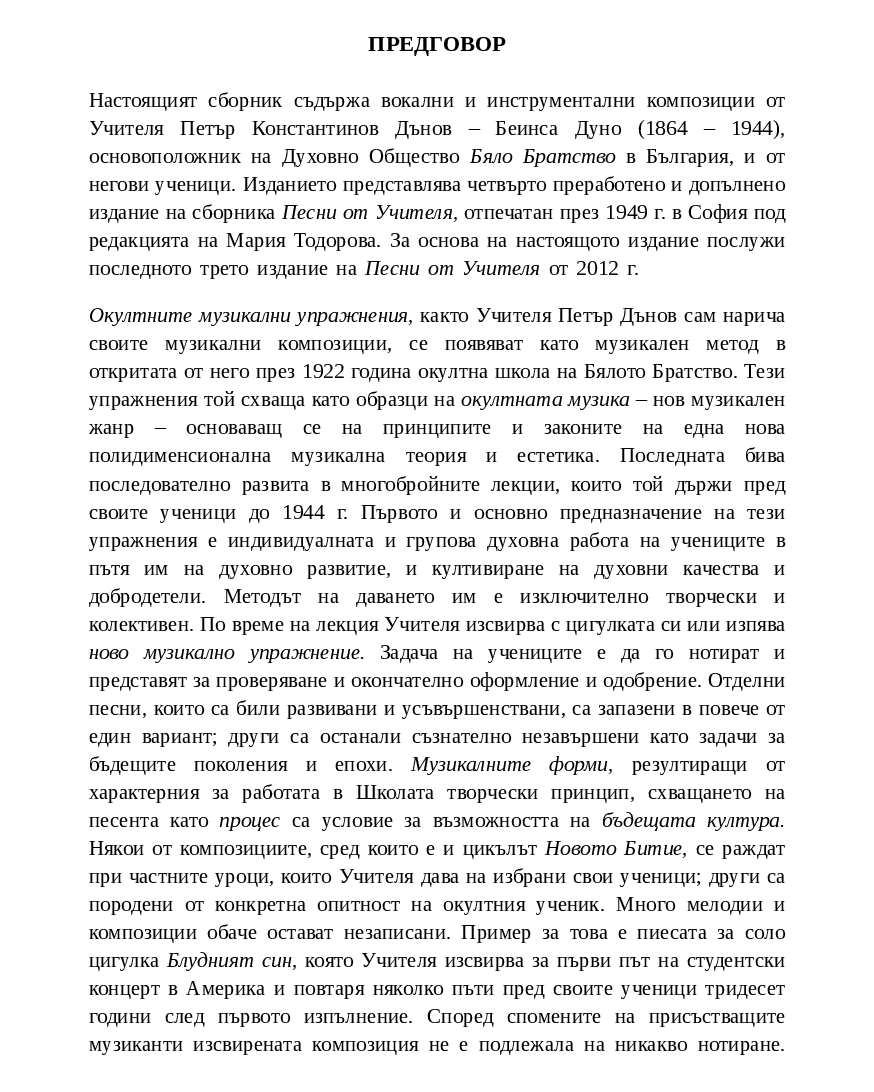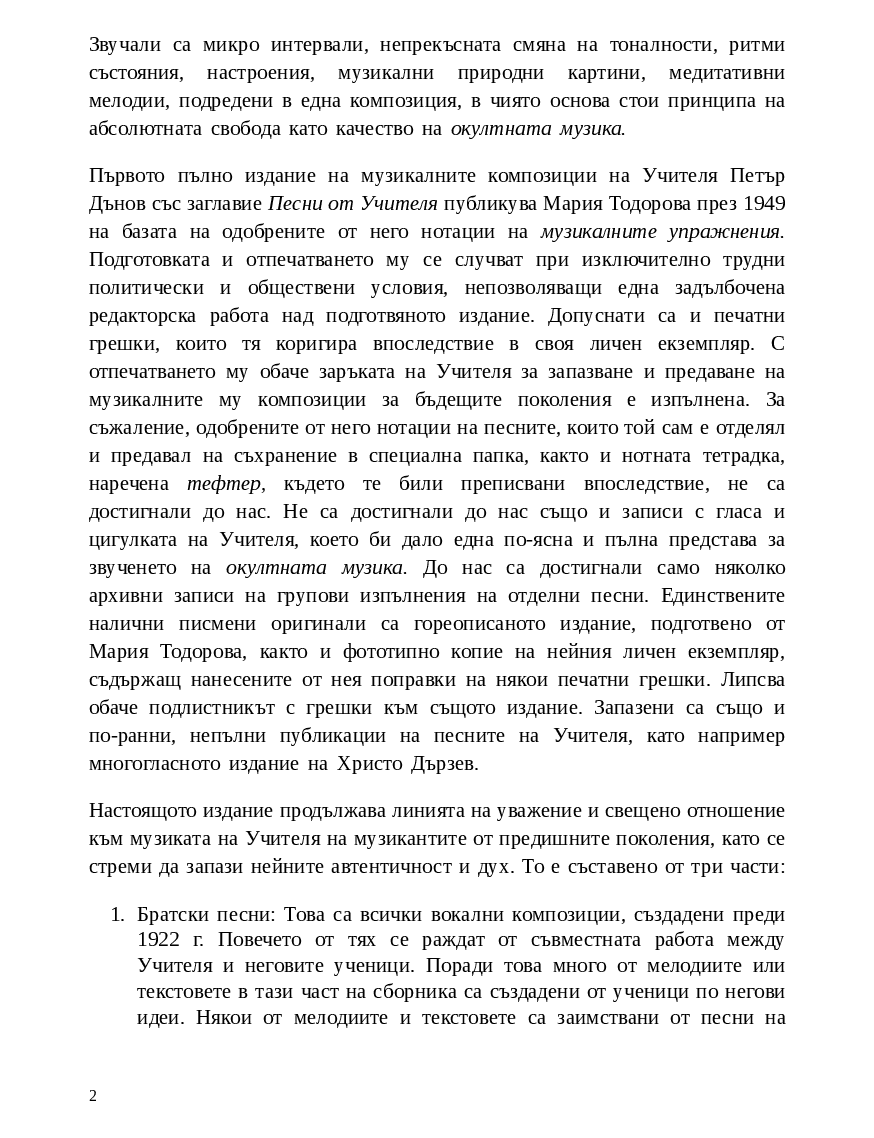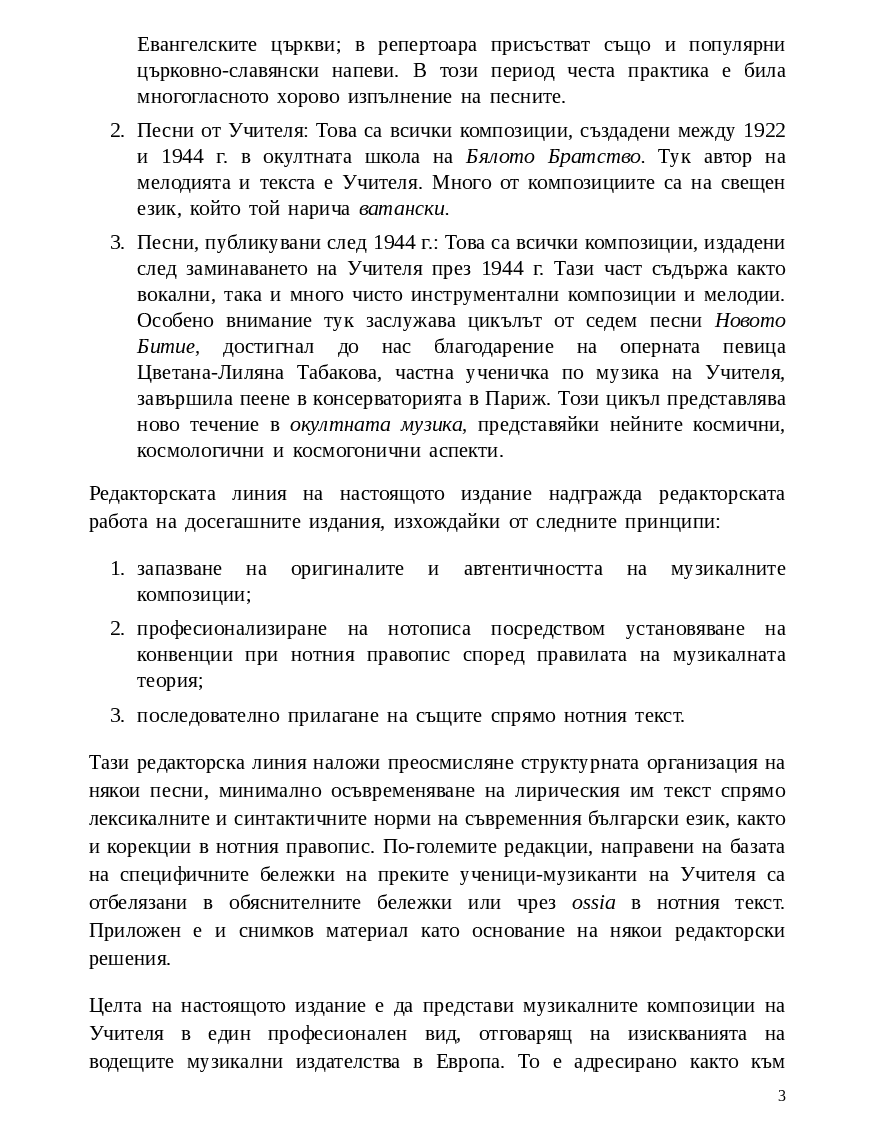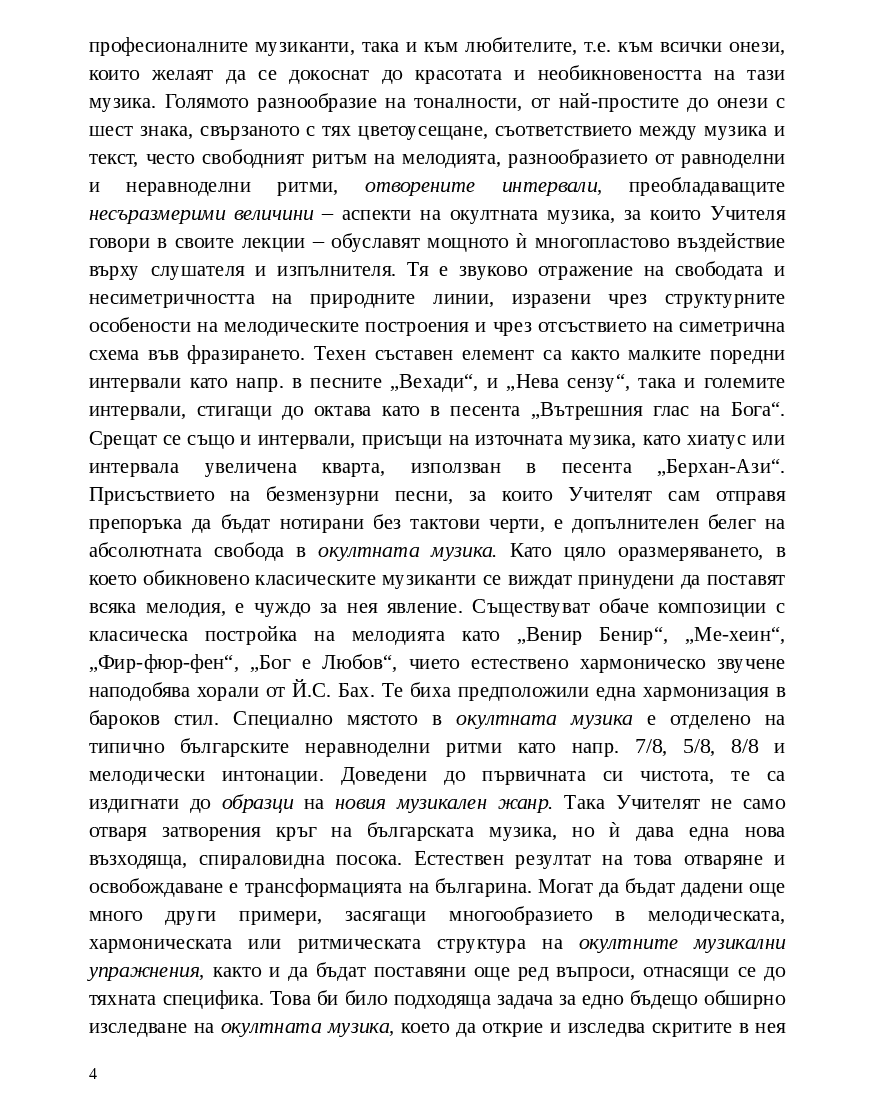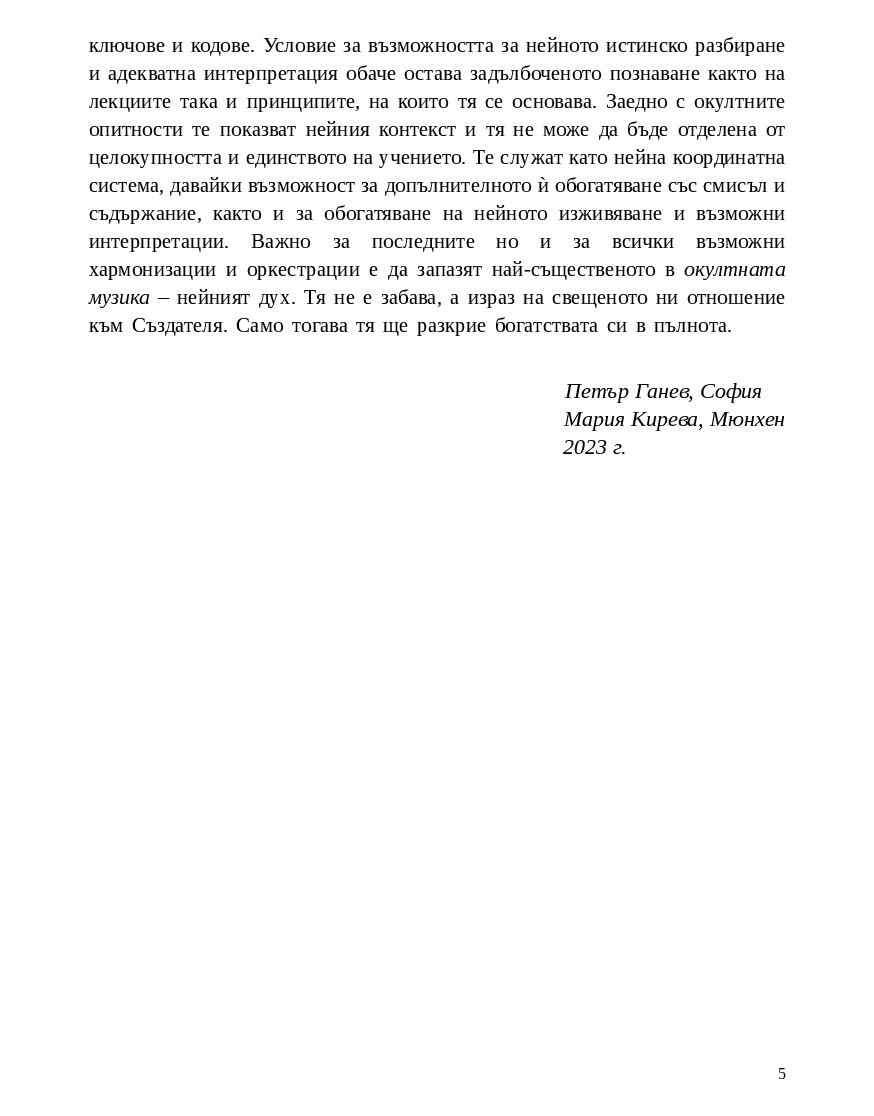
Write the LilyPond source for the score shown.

\version "2.24.2"

% include paper part and global functions
\include "include/globals.ily"

\bookpart {
  \paper {
    print-all-headers = ##f
    print-page-number = ##t
    print-first-page-number = ##f

    % put page numbers on the bottom
    oddHeaderMarkup = \markup ""
    evenHeaderMarkup = \markup ""
    oddFooterMarkup = \markup
    \fill-line {
      ""
      \if \should-print-page-number \fromproperty #'page:page-number-string
    }
    evenFooterMarkup = \markup
    \fill-line {
      \if \should-print-page-number \fromproperty #'page:page-number-string
      ""
    }

    left-margin = 1.5\cm
    right-margin = 1.5\cm
    top-margin = 1.6\cm
    bottom-margin = 1.2\cm
    ragged-bottom = ##t % do not spread the staves to fill the whole vertical space


  }

  \tocItem \markup "Предговор"
  \markup \fontsize  #+3.0 { \fill-line \bold {"ПРЕДГОВОР"} }

  \markup \fontsize #+2.5 {
    \vspace #1.5 \override #'(baseline-skip . 2.7)
    \justify {
      Настоящият сборник съдържа вокални и инструментални композиции от Учителя Петър Константинов Дънов – 
      Беинса Дуно (1864 – 1944), основоположник на Духовно Общество \italic {Бяло Братство} в България, и от негови 
      ученици. Изданието представлява четвърто преработено и допълнено издание на сборника \italic {Песни от Учителя,} 
      отпечатан през 1949 г. в София под редакцията на Мария Тодорова. За основа на настоящото издание послужи
      последното трето издание на \italic {Песни от Учителя} от 2012 г.
    }
  }
  \markup \fontsize #+2.5 {
    \vspace #1.2 \override #'(baseline-skip . 2.7)
    \justify {
      \italic {Окултните} \italic {музикални} \italic {упражнения,} както Учителя Петър Дънов сам нарича своите музикални композиции, се появяват
      като музикален метод в откритата от него през 1922 година окултна школа на Бялото Братство. Тези упражнения 
      той схваща като образци на \italic {окултната} \italic {музика} – нов музикален жанр – основаващ се на принципите и законите на 
      една нова полидименсионална  музикална теория и естетика. Последната бива последователно развита в многобройните
      лекции, които той държи пред своите ученици до 1944 г. Първото и основно предназначение на тези упражнения е 
      индивидуалната и групова духовна работа на учениците в пътя им на духовно развитие, и култивиране на духовни
      качества и добродетели. Методът на даването им е изключително творчески и колективен. По време на лекция Учителя
      изсвирва с цигулката си или изпява \italic {ново} \italic {музикално} \italic {упражнение.} Задача на учениците е да го нотират и представят 
      за проверяване и окончателно оформление и одобрение. Отделни песни, които са били развивани и усъвършенствани,
      са запазени в повече от един вариант; други са останали съзнателно незавършени като задачи за бъдещите поколения
      и епохи. \italic {Музикалните} \italic {форми,} резултиращи от характерния за работата в Школата творчески принцип, схващането на 
      песента като \italic {процес} са условие за възможността на \italic {бъдещата} \italic {култура.} Някои от композициите, сред които е и 
      цикълът \italic {Новото} \italic {Битие,} се раждат при частните уроци, които Учителя дава на избрани свои ученици; други са 
      породени от конкретна опитност на окултния ученик. Много мелодии и композиции обаче остават незаписани. Пример
      за това е пиесата за соло цигулка \italic {Блудният} \italic {син,} която Учителя изсвирва за първи път на студентски концерт в 
      Америка и повтаря няколко пъти пред своите ученици тридесет години след първото изпълнение. Според спомените на 
      присъстващите \justify-line {музиканти изсвирената композиция не е подлежала на никакво нотиране.} 
    }
  }
  
  \markup \fontsize #+2.5 {
    \vspace #0 \override #'(baseline-skip . 2.7)
    \justify {
      Звучали са микро интервали, непрекъсната смяна на тоналности, ритми състояния, настроения, музикални природни картини, 
      медитативни мелодии, подредени в една композиция, в чиято основа стои принципа на абсолютната свобода като качество на 
      \italic{окултната} \italic {музика.}  
    }
  }

  \markup \fontsize #+2.5 {
    \vspace #1.2 \override #'(baseline-skip . 2.7)
    \justify {
      Първото пълно издание на музикалните композиции на Учителя Петър Дънов със заглавие \italic {Песни} \italic {от} \italic {Учителя} публикува 
      Мария Тодорова през 1949 на базата на одобрените от него нотации на \italic {музикалните} \italic {упражнения.} Подготовката и 
      отпечатването му се случват при изключително трудни политически и обществени условия, непозволяващи една 
      задълбочена редакторска работа над подготвяното издание. Допуснати са и печатни грешки, които тя коригира 
      впоследствие в своя личен екземпляр. С отпечатването му обаче заръката на Учителя за запазване и предаване на 
      музикалните му композиции за бъдещите поколения е изпълнена. За съжаление, одобрените от него нотации на 
      песните, които той сам е отделял и предавал на съхранение в специална папка, както и нотната тетрадка, 
      наречена \italic {тефтер,} където те били преписвани впоследствие, не са достигнали до нас. Не са достигнали до нас също
      и записи с гласа и цигулката на Учителя, което би дало една по-ясна и пълна представа за звученето на \italic {окултната}
      \italic {музика.} До нас са достигнали само няколко архивни записи на групови изпълнения на отделни песни. Единствените 
      налични писмени оригинали са гореописаното издание, подготвено от Мария Тодорова, както и фототипно копие на 
      нейния личен екземпляр, съдържащ нанесените от нея поправки на някои печатни грешки. Липсва обаче подлистникът
      с грешки към същото издание. Запазени са също и по-ранни, непълни публикации на песните на Учителя, като 
      например многогласното издание на Христо Дързев.    
    }
  }

  \markup \fontsize #+2.5 {
    \vspace #1.2 \override #'(baseline-skip . 2.7)
    \justify {
      Настоящото издание продължава линията на уважение и свещено отношение към музиката на Учителя на музикантите от 
      предишните поколения, като се стреми да запази нейните автентичност и дух. То е съставено от три части:    
    }
  }

  \markup \override #'(line-width . 62.5) \fontsize  #+2.5 {
    \vspace #1.2 \override #'(baseline-skip . 2.5) \column {
      "    1."
    }
    \hspace #0.5
    \override #'(baseline-skip . 2.5) \column {
      \justify {
        Братски песни: Това са всички вокални композиции, създадени преди 1922 г. Повечето от тях се 
        раждат от съвместната работа между Учителя и неговите ученици. Поради това много от мелодиите или текстовете в
        тази част на сборника са създадени от ученици по негови \justify-line {идеи. Някои от мелодиите и текстовете са заимствани 
        от песни на}
      }
    }
  }

  \markup \override #'(line-width . 62.5) \fontsize  #+2.5 {
    \override #'(baseline-skip . 2.5) \column {
      "       "
    }
    \hspace #0.5
    \override #'(baseline-skip . 2.5) \column {
      \justify {
        Евангелските църкви; в репертоара присъстват също и популярни църковно-славянски напеви. В този 
        период честа практика е била многогласното хорово изпълнение на песните.
      }
    }
  }

  \markup \override #'(line-width . 62.5) \fontsize  #+2.5 {
    \vspace #0.8 \override #'(baseline-skip . 2.5) \column {
      "    2."
    }
    \hspace #0.5
    \override #'(baseline-skip . 2.5) \column {
      \justify {
        Песни от Учителя: Това са всички композиции, създадени между 1922 и 1944 г. в окултната школа на \italic {Бялото}
        \italic {Братство.} Тук автор на мелодията и текста е Учителя. Много от композициите са на свещен език, който той 
        нарича \italic {ватански.}      
      }
    }
  }

  \markup \override #'(line-width . 62.5) \fontsize  #+2.5 {
    \vspace #0.8 \override #'(baseline-skip . 2.5) \column {
      "    3."
    }
    \hspace #0.5
    \override #'(baseline-skip . 2.5) \column {
      \justify {
        Песни, публикувани след 1944 г.: Това са всички композиции, издадени след заминаването на Учителя през 1944 г. 
        Тази част съдържа както вокални, така и много чисто инструментални композиции и мелодии. Особено внимание тук 
        заслужава цикълът от седем песни \italic {Новото} \italic{Битие,} достигнал до нас благодарение на оперната певица Цветана-Лиляна
        Табакова, частна ученичка по музика на Учителя, завършила пеене в консерваторията в Париж. Този цикъл 
        представлява ново течение в \italic {окултната} \italic {музика,} представяйки нейните космични, космологични и космогонични 
        аспекти.      
      }
    }
  }

  \markup \fontsize #+2.5 {
    \vspace #1.2 \override #'(baseline-skip . 2.7)
    \justify {
      Редакторската линия на настоящото издание надгражда редакторската работа на досегашните издания, изхождайки 
      от следните принципи:    
    }
  }

  \markup \override #'(line-width . 62.5) \fontsize  #+2.5 {
    \vspace #1.2 \override #'(baseline-skip . 2.5) \column {
      "    1."
    }
    \hspace #0.5
    \override #'(baseline-skip . 2.5) \column {
      \justify {
        запазване на оригиналите и автентичността на музикалните композиции;
      }
    }
  }

  \markup \override #'(line-width . 62.5) \fontsize  #+2.5 {
    \vspace #0.8 \override #'(baseline-skip . 2.5) \column {
      "    2."
    }
    \hspace #0.5
    \override #'(baseline-skip . 2.5) \column {
      \justify {
        професионализиране на нотописа посредством установяване на 
        конвенции при нотния правопис според правилата на музикалната теория;
      }
    }
  }

  \markup \override #'(line-width . 62.5) \fontsize  #+2.5 {
    \vspace #0.8 \override #'(baseline-skip . 2.5) \column {
      "    3."
    }
    \hspace #0.5
    \override #'(baseline-skip . 2.5) \column {
      \justify {
        последователно прилагане на същите спрямо нотния текст.      
      }
    }
  }

  \markup \fontsize #+2.5 {
    \vspace #1.2 \override #'(baseline-skip . 2.7)
    \justify {
      Тази редакторска линия наложи преосмисляне структурната организация на някои песни, минимално 
      осъвременяване на лирическия им текст спрямо лексикалните и синтактичните норми на съвременния
      български език, както и корекции в нотния правопис. По-големите редакции, направени на базата 
      на специфичните бележки на преките ученици-музиканти на Учителя са отбелязани в обяснителните 
      бележки или чрез \italic {ossia} в нотния текст. Приложен е и снимков материал като основание на някои 
      редакторски решения.    
    }
  }

  \markup \fontsize #+2.5 {
    \vspace #1.2 \override #'(baseline-skip . 2.7)
    \justify {
      Целта на настоящото издание е да представи музикалните композиции на Учителя в един професионален
      вид, отговарящ на изискванията на \justify-line {водещите музикални издателства в Европа. То е адресирано както към}
    }
  }

  \markup \fontsize #+2.5 {
    \vspace #1.2 \override #'(baseline-skip . 2.7)
    \justify {
      професионалните музиканти, така и към любителите, т.е. към всички онези, които желаят да се докоснат до
      красотата и необикновеността на тази музика. Голямото разнообразие на тоналности, от най-простите до 
      онези с шест знака, свързаното с тях цветоусещане, съответствието между музика и текст, често свободният
      ритъм на мелодията, разнообразието от равноделни и неравноделни ритми, \italic {отворените} \italic {интервали,} 
      преобладаващите \italic {несъразмерими} \italic {величини} – аспекти на окултната музика, за които Учителя говори в своите 
      лекции – обуславят мощното ѝ многопластово въздействие върху слушателя и изпълнителя. Тя е звуково 
      отражение на свободата и несиметричността на природните линии, изразени чрез структурните особености
      на мелодическите построения и чрез отсъствието на симетрична схема във фразирането. Техен съставен
      елемент са както малките поредни интервали като напр. в песните „Вехади“, и „Нева сензу“, така и големите
      интервали, стигащи до октава като в песента „Вътрешния глас на Бога“. Срещат се също и интервали, присъщи
      на източната музика, като хиатус или интервала увеличена кварта, използван в песента „Берхан-Ази“. 
      Присъствието на безмензурни песни, за които Учителят сам отправя препоръка да бъдат нотирани без тактови
      черти, е допълнителен белег на абсолютната свобода в \italic {окултната} \italic {музика.} Като цяло оразмеряването, в което
      обикновено класическите музиканти се виждат принудени да поставят всяка мелодия, е чуждо за нея явление.
      Съществуват обаче композиции с класическа постройка на мелодията като „Венир Бенир“, „Ме-хеин“, 
      „Фир-фюр-фен“, „Бог е Любов“, чието естествено хармоническо звучене наподобява хорали от Й.С. Бах.
       Те биха предположили една хармонизация в бароков стил. Специално мястото в \italic {окултната} \italic {музика} е отделено
       на типично българските неравноделни ритми като напр. 7/8, 5/8, 8/8 и мелодически интонации. Доведени до
       първичната си чистота, те са издигнати до \italic {образци} на \italic {новия} \italic {музикален} \italic {жанр.} Така Учителят не само отваря
       затворения кръг на българската музика, но ѝ дава една нова възходяща, спираловидна посока. Естествен 
       резултат на това отваряне и освобождаване е трансформацията на българина. Могат да бъдат дадени още 
       много други примери, засягащи многообразието в мелодическата, хармоническата или ритмическата структура
       на \italic {окултните} \italic {музикални} \italic {упражнения,} както и да бъдат поставяни още ред въпроси, отнасящи се до тяхната 
       специфика. Това би било подходяща задача за едно бъдещо обширно изследване на \italic {окултната} \italic {музика,} което 
       да открие и изследва скритите в нея 
    }
  }

  \markup \fontsize #+2.5 {
    \vspace #1.2 \override #'(baseline-skip . 2.7)
    \justify {
       ключове и кодове. Условие за възможността за нейното истинско разбиране и адекватна интерпретация обаче 
       остава задълбоченото 
       познаване както на лекциите така и принципите, на които тя се основава. Заедно с окултните опитности
       те показват нейния контекст и тя не може да бъде отделена от целокупността и единството на учението.
       Те служат като нейна координатна система, давайки възможност за допълнителното ѝ обогатяване със 
       смисъл и съдържание, както и за обогатяване на нейното изживяване и възможни интерпретации. Важно
       за последните но и за всички възможни хармонизации и оркестрации е да запазят най-същественото в 
       \italic {окултната} \italic {музика} – нейният дух. Тя не е забава, а израз на свещеното ни отношение към Създателя. 
       Само тогава тя ще разкрие богатствата си в пълнота.      
    }
  }

  \markup \fontsize #+3 \raise #0 \override #'(baseline-skip . 2.7) {
    \column {
      \line {"  "}
      \line {"  "}
      \fill-line { "" ""  \italic {"Петър Ганев, София    "} }
      \fill-line { "" ""  \italic {"Мария Кирева, Мюнхен"} }
      \fill-line { "" ""  \italic {"2023 г.                            "} }
    }
  }
 

} % bookpart



% Più mosso
% „Weiße Bruderschaft“
